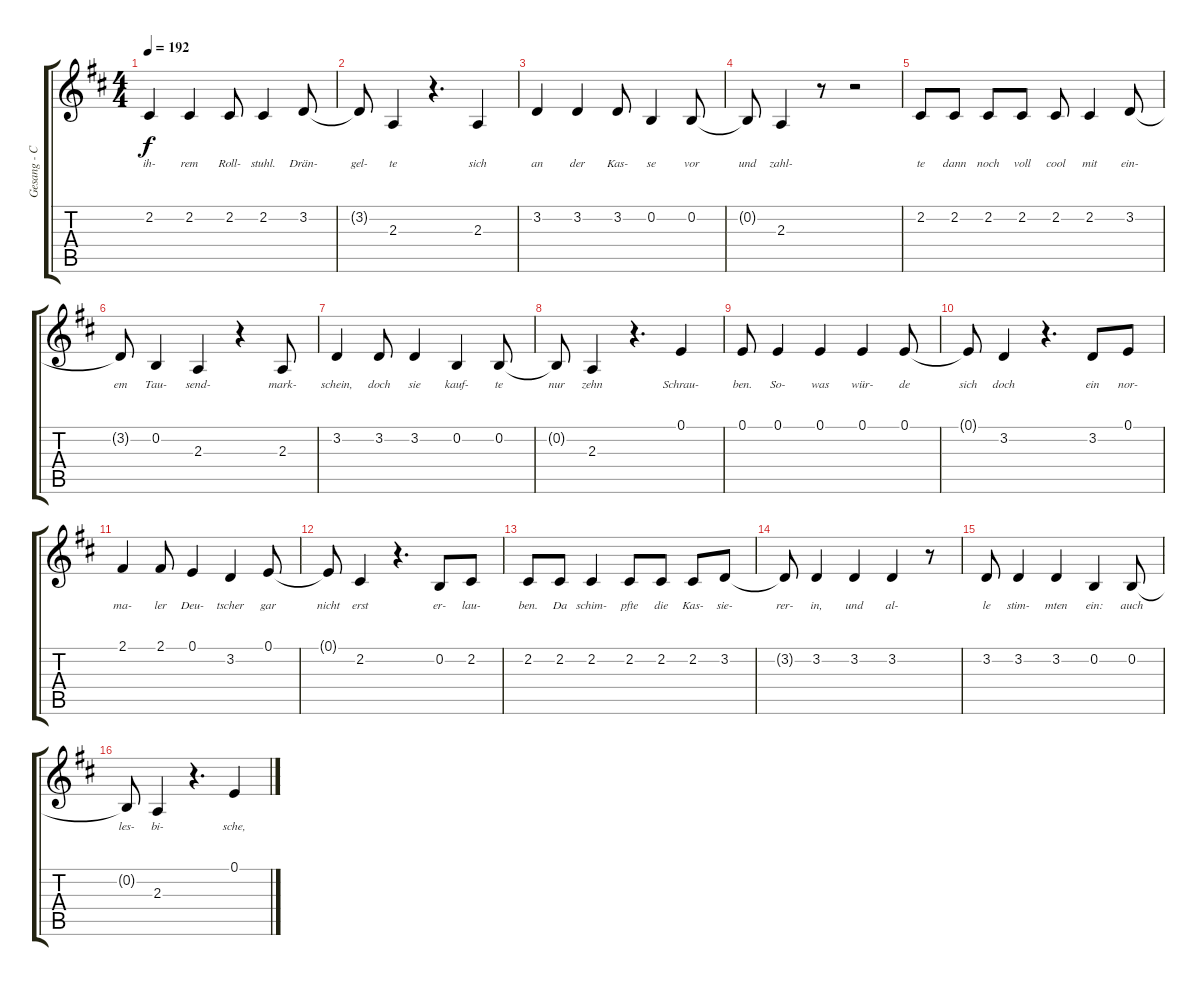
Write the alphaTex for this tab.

\track ("Gesang - Campino" "Gesang - C") {instrument oboe}
\staff {score tabs}
\tuning (E4 B3 G3 D3 A2 E2) {hide}
\ts (4 4)
\tempo 192
\clef g2
\ks d
2.2.4{lyrics (0 "ih-") lyrics (1 "") lyrics (2 "") lyrics (3 "") lyrics (4 "") dy f} 2.2.4{lyrics (0 "rem") lyrics (1 "") lyrics (2 "") lyrics (3 "") lyrics (4 "")} 2.2.8{lyrics (0 "Roll-") lyrics (1 "") lyrics (2 "") lyrics (3 "") lyrics (4 "")} 2.2.4{lyrics (0 "stuhl.") lyrics (1 "") lyrics (2 "") lyrics (3 "") lyrics (4 "")} 3.2.8{lyrics (0 "Drän-") lyrics (1 "") lyrics (2 "") lyrics (3 "") lyrics (4 "")} |
3.2{t}.8{lyrics (0 "gel-") lyrics (1 "") lyrics (2 "") lyrics (3 "") lyrics (4 "")} 2.3.4{lyrics (0 "te") lyrics (1 "") lyrics (2 "") lyrics (3 "") lyrics (4 "")} r.4{d} 2.3.4{lyrics (0 "sich") lyrics (1 "") lyrics (2 "") lyrics (3 "") lyrics (4 "")} |
3.2.4{lyrics (0 "an") lyrics (1 "") lyrics (2 "") lyrics (3 "") lyrics (4 "")} 3.2.4{lyrics (0 "der") lyrics (1 "") lyrics (2 "") lyrics (3 "") lyrics (4 "")} 3.2.8{lyrics (0 "Kas-") lyrics (1 "") lyrics (2 "") lyrics (3 "") lyrics (4 "")} 0.2.4{lyrics (0 "se") lyrics (1 "") lyrics (2 "") lyrics (3 "") lyrics (4 "")} 0.2.8{lyrics (0 "vor") lyrics (1 "") lyrics (2 "") lyrics (3 "") lyrics (4 "")} |
0.2{t}.8{lyrics (0 "und") lyrics (1 "") lyrics (2 "") lyrics (3 "") lyrics (4 "")} 2.3.4{lyrics (0 "zahl-") lyrics (1 "") lyrics (2 "") lyrics (3 "") lyrics (4 "")} r.8 r.2 |
2.2.8{lyrics (0 "te") lyrics (1 "") lyrics (2 "") lyrics (3 "") lyrics (4 "")} 2.2.8{lyrics (0 "dann") lyrics (1 "") lyrics (2 "") lyrics (3 "") lyrics (4 "")} 2.2.8{lyrics (0 "noch") lyrics (1 "") lyrics (2 "") lyrics (3 "") lyrics (4 "")} 2.2.8{lyrics (0 "voll") lyrics (1 "") lyrics (2 "") lyrics (3 "") lyrics (4 "")} 2.2.8{lyrics (0 "cool") lyrics (1 "") lyrics (2 "") lyrics (3 "") lyrics (4 "")} 2.2.4{lyrics (0 "mit") lyrics (1 "") lyrics (2 "") lyrics (3 "") lyrics (4 "")} 3.2.8{lyrics (0 "ein-") lyrics (1 "") lyrics (2 "") lyrics (3 "") lyrics (4 "")} |
3.2{t}.8{lyrics (0 "em") lyrics (1 "") lyrics (2 "") lyrics (3 "") lyrics (4 "")} 0.2.4{lyrics (0 "Tau-") lyrics (1 "") lyrics (2 "") lyrics (3 "") lyrics (4 "")} 2.3.4{lyrics (0 "send-") lyrics (1 "") lyrics (2 "") lyrics (3 "") lyrics (4 "")} r.4 2.3.8{lyrics (0 "mark-") lyrics (1 "") lyrics (2 "") lyrics (3 "") lyrics (4 "")} |
3.2.4{lyrics (0 "schein,") lyrics (1 "") lyrics (2 "") lyrics (3 "") lyrics (4 "")} 3.2.8{lyrics (0 "doch") lyrics (1 "") lyrics (2 "") lyrics (3 "") lyrics (4 "")} 3.2.4{lyrics (0 "sie") lyrics (1 "") lyrics (2 "") lyrics (3 "") lyrics (4 "")} 0.2.4{lyrics (0 "kauf-") lyrics (1 "") lyrics (2 "") lyrics (3 "") lyrics (4 "")} 0.2.8{lyrics (0 "te") lyrics (1 "") lyrics (2 "") lyrics (3 "") lyrics (4 "")} |
0.2{t}.8{lyrics (0 "nur") lyrics (1 "") lyrics (2 "") lyrics (3 "") lyrics (4 "")} 2.3.4{lyrics (0 "zehn") lyrics (1 "") lyrics (2 "") lyrics (3 "") lyrics (4 "")} r.4{d} 0.1.4{lyrics (0 "Schrau-") lyrics (1 "") lyrics (2 "") lyrics (3 "") lyrics (4 "")} |
0.1.8{lyrics (0 "ben.") lyrics (1 "") lyrics (2 "") lyrics (3 "") lyrics (4 "")} 0.1.4{lyrics (0 "So-") lyrics (1 "") lyrics (2 "") lyrics (3 "") lyrics (4 "")} 0.1.4{lyrics (0 "was") lyrics (1 "") lyrics (2 "") lyrics (3 "") lyrics (4 "")} 0.1.4{lyrics (0 "wür-") lyrics (1 "") lyrics (2 "") lyrics (3 "") lyrics (4 "")} 0.1.8{lyrics (0 "de") lyrics (1 "") lyrics (2 "") lyrics (3 "") lyrics (4 "")} |
0.1{t}.8{lyrics (0 "sich") lyrics (1 "") lyrics (2 "") lyrics (3 "") lyrics (4 "")} 3.2.4{lyrics (0 "doch") lyrics (1 "") lyrics (2 "") lyrics (3 "") lyrics (4 "")} r.4{d} 3.2.8{lyrics (0 "ein") lyrics (1 "") lyrics (2 "") lyrics (3 "") lyrics (4 "")} 0.1.8{lyrics (0 "nor-") lyrics (1 "") lyrics (2 "") lyrics (3 "") lyrics (4 "")} |
2.1.4{lyrics (0 "ma-") lyrics (1 "") lyrics (2 "") lyrics (3 "") lyrics (4 "")} 2.1.8{lyrics (0 "ler") lyrics (1 "") lyrics (2 "") lyrics (3 "") lyrics (4 "")} 0.1.4{lyrics (0 "Deu-") lyrics (1 "") lyrics (2 "") lyrics (3 "") lyrics (4 "")} 3.2.4{lyrics (0 "tscher") lyrics (1 "") lyrics (2 "") lyrics (3 "") lyrics (4 "")} 0.1.8{lyrics (0 "gar") lyrics (1 "") lyrics (2 "") lyrics (3 "") lyrics (4 "")} |
0.1{t}.8{lyrics (0 "nicht") lyrics (1 "") lyrics (2 "") lyrics (3 "") lyrics (4 "")} 2.2.4{lyrics (0 "erst") lyrics (1 "") lyrics (2 "") lyrics (3 "") lyrics (4 "")} r.4{d} 0.2.8{lyrics (0 "er-") lyrics (1 "") lyrics (2 "") lyrics (3 "") lyrics (4 "")} 2.2.8{lyrics (0 "lau-") lyrics (1 "") lyrics (2 "") lyrics (3 "") lyrics (4 "")} |
2.2.8{lyrics (0 "ben.") lyrics (1 "") lyrics (2 "") lyrics (3 "") lyrics (4 "")} 2.2.8{lyrics (0 "Da") lyrics (1 "") lyrics (2 "") lyrics (3 "") lyrics (4 "")} 2.2.4{lyrics (0 "schim-") lyrics (1 "") lyrics (2 "") lyrics (3 "") lyrics (4 "")} 2.2.8{lyrics (0 "pfte") lyrics (1 "") lyrics (2 "") lyrics (3 "") lyrics (4 "")} 2.2.8{lyrics (0 "die") lyrics (1 "") lyrics (2 "") lyrics (3 "") lyrics (4 "")} 2.2.8{lyrics (0 "Kas-") lyrics (1 "") lyrics (2 "") lyrics (3 "") lyrics (4 "")} 3.2.8{lyrics (0 "sie-") lyrics (1 "") lyrics (2 "") lyrics (3 "") lyrics (4 "")} |
3.2{t}.8{lyrics (0 "rer-") lyrics (1 "") lyrics (2 "") lyrics (3 "") lyrics (4 "")} 3.2.4{lyrics (0 "in,") lyrics (1 "") lyrics (2 "") lyrics (3 "") lyrics (4 "")} 3.2.4{lyrics (0 "und") lyrics (1 "") lyrics (2 "") lyrics (3 "") lyrics (4 "")} 3.2.4{lyrics (0 "al-") lyrics (1 "") lyrics (2 "") lyrics (3 "") lyrics (4 "")} r.8 |
3.2.8{lyrics (0 "le") lyrics (1 "") lyrics (2 "") lyrics (3 "") lyrics (4 "")} 3.2.4{lyrics (0 "stim-") lyrics (1 "") lyrics (2 "") lyrics (3 "") lyrics (4 "")} 3.2.4{lyrics (0 "mten") lyrics (1 "") lyrics (2 "") lyrics (3 "") lyrics (4 "")} 0.2.4{lyrics (0 "ein:") lyrics (1 "") lyrics (2 "") lyrics (3 "") lyrics (4 "")} 0.2.8{lyrics (0 "auch") lyrics (1 "") lyrics (2 "") lyrics (3 "") lyrics (4 "")} |
0.2{t}.8{lyrics (0 "les-") lyrics (1 "") lyrics (2 "") lyrics (3 "") lyrics (4 "")} 2.3.4{lyrics (0 "bi-") lyrics (1 "") lyrics (2 "") lyrics (3 "") lyrics (4 "")} r.4{d} 0.1.4{lyrics (0 "sche,") lyrics (1 "") lyrics (2 "") lyrics (3 "") lyrics (4 "")}
